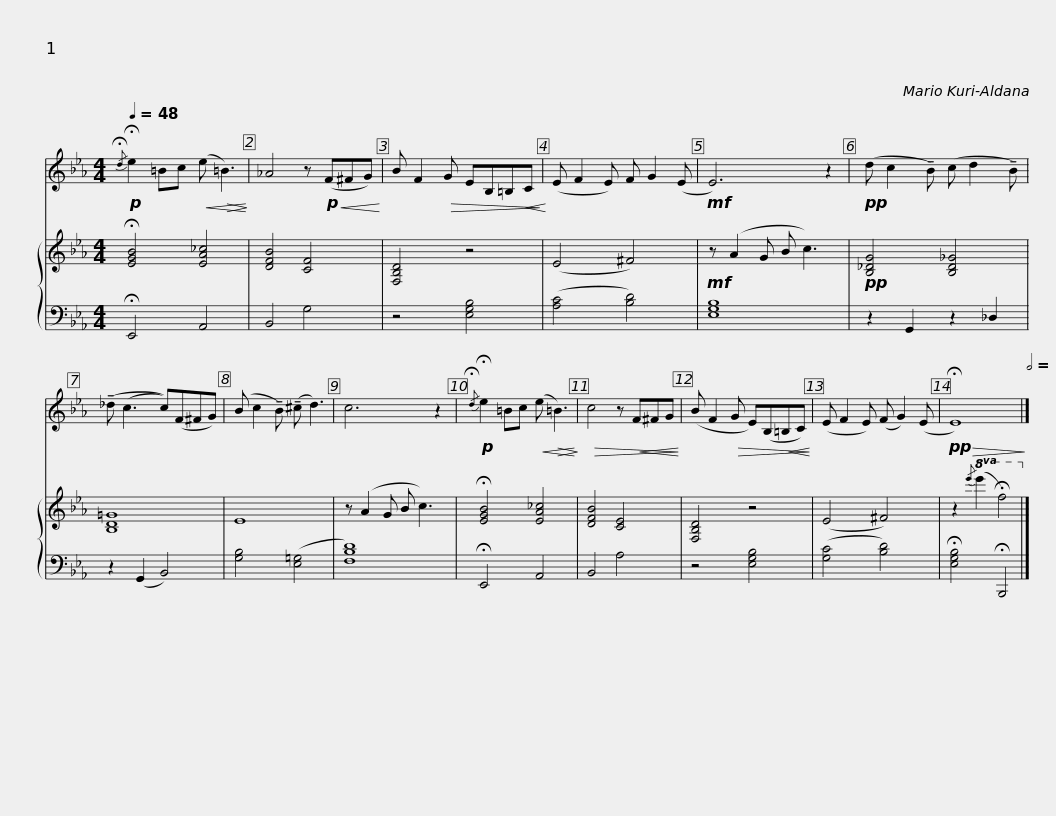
X:1
%%score 1 { 2 | 3 }
L:1/8
Q:1/4=48
M:4/4
I:linebreak $
K:Eb
V:1 treble
V:2 treble
V:3 bass
V:1
!p!{/!fermata!d} !fermata!e2 =Bc!<(! (e!>(! =B3)!<)!!>)! | _A4 z!p!!<(! (F^FG)!<)! | B F2!>(! G EB,=B,!<(!C!>)!!<)! |$ (E F2 E) F G2 (E |!mf! E6) z2 | %5
!pp! (d c2 !tenuto!B) (c d2 !tenuto!B) |$ (!tenuto!_d (c3 c))(F^FG) | (B c2 !tenuto!B) (!tenuto!^c d3) | c6 z2 |!p!{/!fermata!d} !fermata!e2 =Bc!<(! (e!>(! =B3)!<)!!>)! |$ %10
!>(! c4 z!<(! F^FG!>)!!<)! | (B F2!>(! G E)(B,!<(!=B,C)!>)!!<)! | (E F2 E) (F G2) (E |!pp!!>(! !fermata!E8)!>)![Q:1/2=24] |] %14
V:2
 !fermata![EGB]4 [EA_c]4 | [DFB]4 [CF]4 | [F,B,D]4 z4 |$ (E4 ^F4) |!mf! z (A2 G B c3) | %5
!pp! [B,_DG]4 [B,D_G]4 |$ [B,D=G]8 | E8 | z (A2 G B c3) | !fermata![EGB]4 [EA_c]4 |$ %10
 [DFB]4 [CE]4 | [F,B,D]4 z4 | (E4 ^F4) | z2!8va(!{/e'} (e'2 !fermata!f'4)!8va)! |] %14
V:3
 !fermata!E,,4 A,,4 | B,,4 G,4 | z4 [E,G,B,]4 |$ ([A,C]4 [B,D]4) | [E,G,B,]8 | %5
 z2 G,,2 z2 _D,2 |$ z2 (G,,2 B,,4) | [G,B,]4 ([E,=G,]4 | [F,B,D]8) | !fermata!E,,4 A,,4 |$ %10
 B,,4 A,4 | z4 [E,G,B,]4 | ([G,C]4 [B,D]4) | !fermata![E,G,B,]4 !fermata!B,,,4 |] %14
